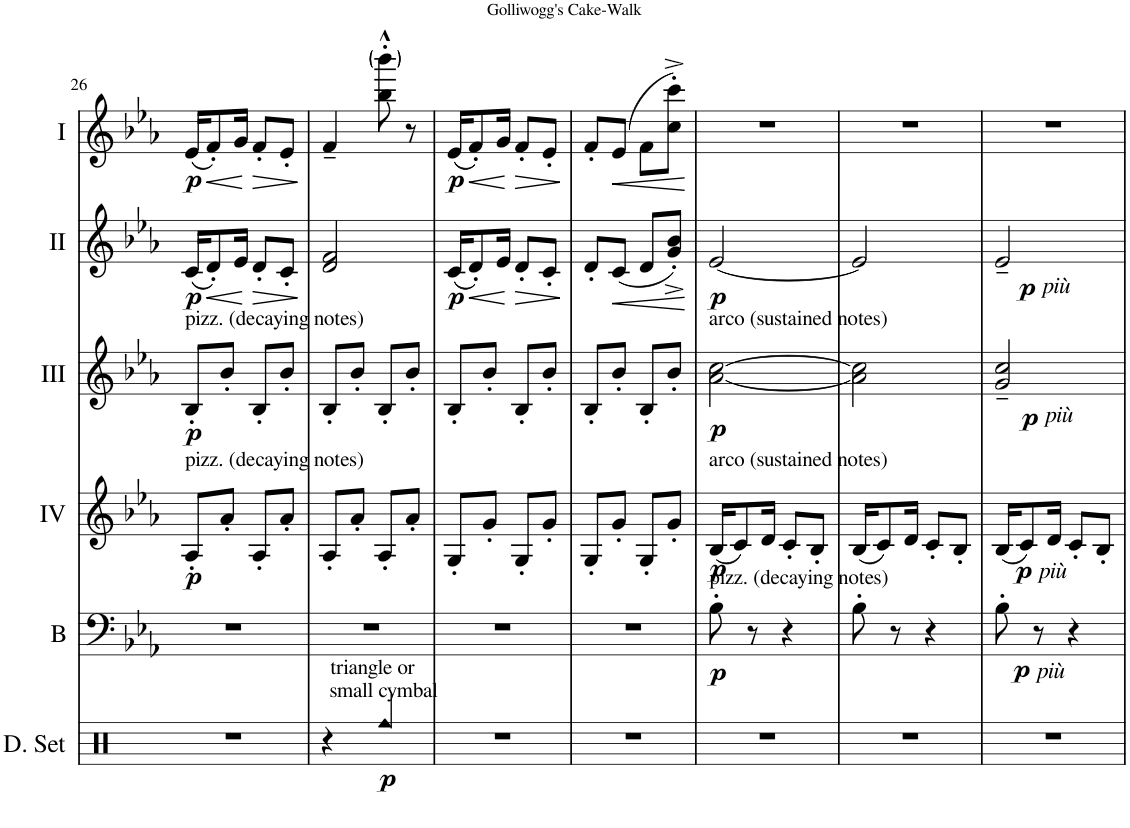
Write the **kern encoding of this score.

**kern	**dynam	**kern	**dynam	**kern	**dynam	**kern	**dynam	**kern	**dynam	**kern	**dynam
*part6	*part6	*part5	*part5	*part4	*part4	*part3	*part3	*part2	*part2	*part1	*part1
*staff6	*staff6	*staff5	*staff5	*staff4	*staff4	*staff3	*staff3	*staff2	*staff2	*staff1	*staff1
*I"Drumset	*	*I"Bass	*	*I"Acc. 4	*	*I"Acc. 3	*	*I"Acc. 2	*	*I"Acc. 1	*
*I'D. Set	*	*I'B	*	*	*	*	*	*	*	*	*
!!LO:PB:g=z
*clefX	*	*clefF4	*	*clefG2	*	*clefG2	*	*clefG2	*	*clefG2	*
*	*	*Trd7c12	*	*Trd7c12	*	*Trd7c12	*	*	*	*	*
*k[]	*	*k[b-e-a-]	*	*k[b-e-a-]	*	*k[b-e-a-]	*	*k[b-e-a-]	*	*k[b-e-a-]	*
*M2/4	*	*M2/4	*	*M2/4	*	*M2/4	*	*M2/4	*	*M2/4	*
=26	=26	=26	=26	=26	=26	=26	=26	=26	=26	=26	=26
!	!	!	!	!	!	!LO:TX:a:t=pizz. (decaying notes)	!	!	!	!	!
!	!	!	!	!LO:TX:a:t=pizz. (decaying notes)	!	!	!	!	!	!	!
!	!	!	!	!	!LO:DY:b	!	!LO:DY:b	!	!LO:DY:b	!	!LO:DY:b
2r	.	2r	.	8A-'/L	p	8B-'/L	p	(16c/KL	p	(16e-/KL	p
!	!	!	!	!	!	!	!	!	!LO:HP:b	!	!LO:HP:b
.	.	.	.	.	.	.	.	8d'/)	<	8f'/)	<
.	.	.	.	8a-'/J	.	8b-'/J	.	.	.	.	.
.	.	.	.	.	.	.	.	16e-/Jk	.	16g/Jk	.
!	!	!	!	!	!	!	!	!	!LO:HP:n=1:b	!	!LO:HP:n=1:b
.	.	.	.	8A-'/L	.	8B-'/L	.	8d'/L	[ >	8f'/L	[ >
.	.	.	.	8a-'/J	.	8b-'/J	.	8c'/J	.	8e-'/J	.
.	.	.	.	.	.	.	.	.	]	.	]
=27	=27	=27	=27	=27	=27	=27	=27	=27	=27	=27	=27
4r	.	2r	.	8A-'/L	.	8B-'/L	.	2d/ 2f/	.	4f~/	.
.	.	.	.	8a-'/J	.	8b-'/J	.	.	.	.	.
!LO:TX:a:t=triangle or	!	!	!	!	!	!	!	!	!	!	!
!LO:TX:a:t=small cymbal	!	!	!	!	!	!	!	!	!	!	!
!	!LO:DY:b	!	!	!	!	!	!	!	!	!	!
4Rff/	p	.	.	8A-'/L	.	8B-'/L	.	.	.	8bb-\'^^ 8bbb-\'^^	.
.	.	.	.	8a-'/J	.	8b-'/J	.	.	.	8r	.
=28	=28	=28	=28	=28	=28	=28	=28	=28	=28	=28	=28
!	!	!	!	!	!	!	!	!	!LO:DY:b	!	!LO:DY:b
2r	.	2r	.	8G'/L	.	8B-'/L	.	(16c/KL	p	(16e-/KL	p
!	!	!	!	!	!	!	!	!	!LO:HP:b	!	!LO:HP:b
.	.	.	.	.	.	.	.	8d'/)	<	8f'/)	<
.	.	.	.	8g'/J	.	8b-'/J	.	.	.	.	.
.	.	.	.	.	.	.	.	16e-/Jk	.	16g/Jk	.
!	!	!	!	!	!	!	!	!	!LO:HP:n=1:b	!	!LO:HP:n=1:b
.	.	.	.	8G'/L	.	8B-'/L	.	8d'/L	[ >	8f'/L	[ >
.	.	.	.	8g'/J	.	8b-'/J	.	8c'/J	.	8e-'/J	.
.	.	.	.	.	.	.	.	.	]	.	]
=29	=29	=29	=29	=29	=29	=29	=29	=29	=29	=29	=29
2r	.	2r	.	8G'/L	.	8B-'/L	.	8d'/L	.	8f'/L	.
!	!	!	!	!	!	!	!	!	!LO:HP:b	!	!LO:HP:b
.	.	.	.	8g'/J	.	8b-'/J	.	(8c/J	<	(8e-/J	<
.	.	.	.	8G'/L	.	8B-'/L	.	8d/L	.	8f\L	.
.	.	.	.	8g'/J	.	8b-'/J	.	8g/'^ 8b-/'^J)	.	8cc\'^ 8ccc\'^J)	.
.	.	.	.	.	.	.	.	.	[	.	[
=30	=30	=30	=30	=30	=30	=30	=30	=30	=30	=30	=30
!	!	!	!	!	!	!LO:TX:a:t=arco (sustained notes)	!	!	!	!	!
!	!	!	!	!LO:TX:a:t=arco (sustained notes)	!	!	!	!	!	!	!
!	!	!LO:TX:a:t=pizz. (decaying notes)	!	!	!	!	!	!	!	!	!
!	!	!	!LO:DY:b	!	!LO:DY:b	!	!LO:DY:b	!	!LO:DY:b	!	!
2r	.	8B-'\	p	(16B-/KL	p	[2a-\ [2cc\	p	[2e-/	p	2r	.
.	.	.	.	8c/)	.	.	.	.	.	.	.
.	.	8r	.	.	.	.	.	.	.	.	.
.	.	.	.	16d/Jk	.	.	.	.	.	.	.
.	.	4r	.	8c'/L	.	.	.	.	.	.	.
.	.	.	.	8B-'/J	.	.	.	.	.	.	.
=31	=31	=31	=31	=31	=31	=31	=31	=31	=31	=31	=31
2r	.	8B-'\	.	(16B-/KL	.	2a-\] 2cc\]	.	2e-/]	.	2r	.
.	.	.	.	8c/)	.	.	.	.	.	.	.
.	.	8r	.	.	.	.	.	.	.	.	.
.	.	.	.	16d/Jk	.	.	.	.	.	.	.
.	.	4r	.	8c'/L	.	.	.	.	.	.	.
.	.	.	.	8B-'/J	.	.	.	.	.	.	.
=32	=32	=32	=32	=32	=32	=32	=32	=32	=32	=32	=32
!	!	!	!	!	!	!	!	!LO:TX:b:i:t=più	!	!	!
!	!	!	!	!	!	!LO:TX:b:i:t=più	!	!	!	!	!
!	!	!	!	!LO:TX:b:i:t=più	!	!	!	!	!	!	!
!	!	!LO:TX:b:i:t=più	!	!	!	!	!	!	!	!	!
!	!	!	!LO:DY:b	!	!LO:DY:b	!	!LO:DY:b	!	!LO:DY:b	!	!
2r	.	8B-'\	p	(16B-/KL	p	2g/~ 2cc/~	p	2e-~/	p	2r	.
.	.	.	.	8c/)	.	.	.	.	.	.	.
.	.	8r	.	.	.	.	.	.	.	.	.
.	.	.	.	16d/Jk	.	.	.	.	.	.	.
.	.	4r	.	8c'/L	.	.	.	.	.	.	.
.	.	.	.	8B-'/J	.	.	.	.	.	.	.
=	=	=	=	=	=	=	=	=	=	=	=
*-	*-	*-	*-	*-	*-	*-	*-	*-	*-	*-	*-
